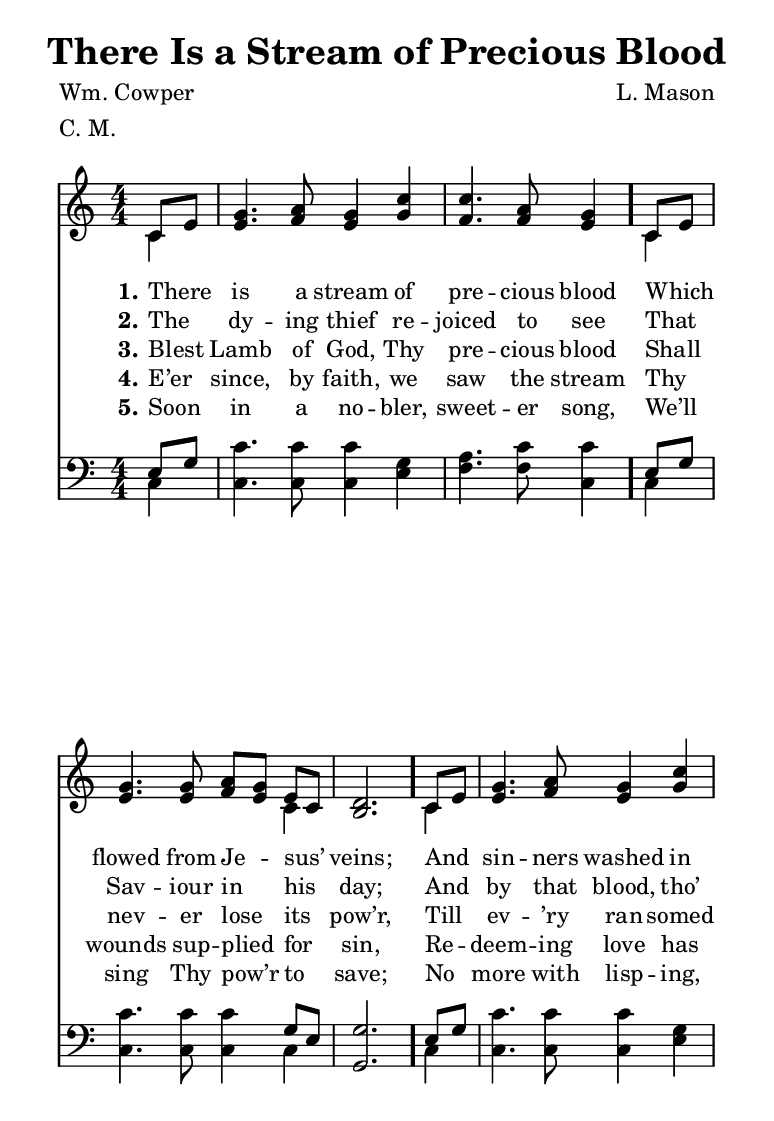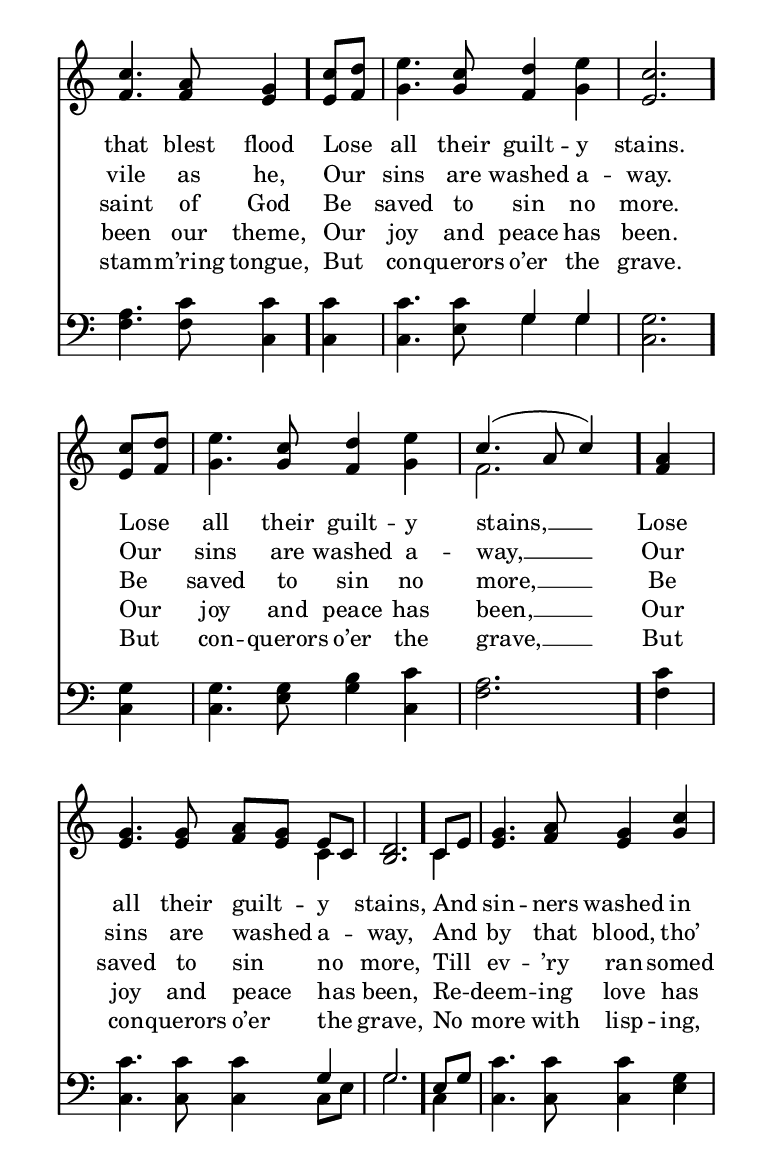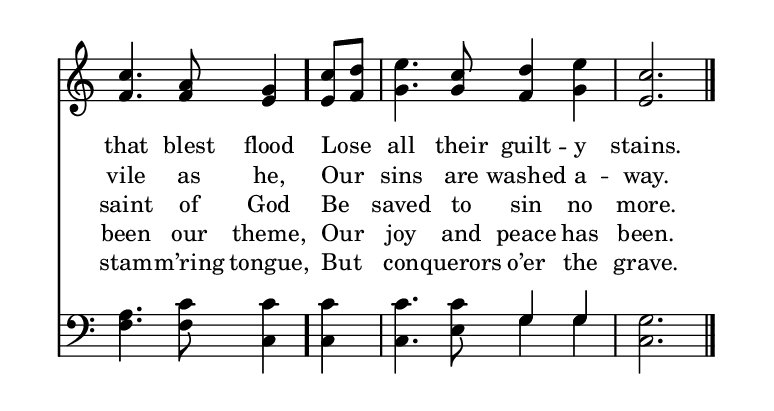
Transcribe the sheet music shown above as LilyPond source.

\include "common/global.ily"
\paper {
  \include "common/paper.ily"
}

\header{
  %gospel
  hymnnumber = "268"
  title = "There Is a Stream of Precious Blood"
  tunename = "Cowper"
  meter = "C. M."
  poet = "Wm. Cowper"
  composer = "L. Mason"
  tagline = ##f
}

global = {
  \include "common/overrides.ily"
  \override Staff.TimeSignature.style = #'numbered
  \time 4/4
  \override Score.MetronomeMark.transparent = ##t % hide all fermata changes too
  \tempo 4=80
  \key c \major
  \partial 4
  \autoBeamOff
}

notesSoprano = {
\global
\relative c' {

  c8[ e] | g4. a8 g4 c | c4. a8 g4
  c,8[ e] | g4. g8 a[ g] e[ c] | d2. \eogbreak
  c8[ e] | g4. a8 g4 c | c4. a8 g4
  c8[ d] | e4. c8 d4 e | c2. \eogbreak

  c8[ d] | e4. c8 d4 e | c4.( a8 c4)
  a4 | g4. g8 a8[ g] e[ c] | d2. \eogbreak
  c8[ e] | g4. a8 g4 c | c4. a8 g4
  c8[ d] | e4. c8 d4 e | c2. \eogbreak

  \bar "|."

}
}

notesAlto = {
\global
\relative e' {

  c4 | e4. f8 e4 g | f4. f8 e4
  c4 | e4. e8 f[ e] c4 | b2.
  c4 | e4. f8 e4 g | f4. f8 e4
  e8[ f] | g4. g8 f4 g | e2.

  e8[ f] | g4. g8 f4 g | f2.
  f4 | e4. e8 f8[ e] c4 | b2.
  c4 | e4. f8 e4 g | f4. f8 e4
  e8[ f] | g4. g8 f4 g | e2.

}
}

notesTenor = {
\global
\relative a {

  e8[ g] | c4. c8 c4 g | a4. c8 c4
  e,8[ g] | c4. c8 c4 g8[ e] | g2.
  e8[ g] | c4. c8 c4 g | a4. c8 c4
  c4 | c4. c8 g4 g | g2.

  g4 | g4. g8 b4 c | a2.
  c4 | c4. c8 c4 g | g2.
  e8[ g] | c4. c8 c4 g | a4. c8 c4
  c4 | c4. c8 g4 g | g2.

}
}

notesBass = {
\global
\relative f {

  c4 | c4. c8 c4 e4 | f4. f8 c4
  c4 | c4. c8 c4 c | g2.
  c4 | c4. c8 c4 e4 | f4. f8 c4
  c4 | c4. e8 g4 g | c,2.

  c4 | c4. e8 g4 c,4 | f2.
  f4 | c4. c8 c4 c8[ e] | g2.
  c,4 | c4. c8 c4 e4 | f4. f8 c4
  c4 | c4. e8 g4 g | c,2.

}
}

wordsA = \lyricmode {
\set stanza = "1."

There is a stream of pre -- cious blood \bar "."
Which flowed from Je -- sus’ veins; \bar "."
And sin -- ners washed in that blest flood \bar "."
Lose all their guilt -- y stains. \bar "."
Lose all their guilt -- y stains, __ \bar "."
Lose all their guilt -- y stains, \bar "."
And sin -- ners washed in that blest flood \bar "."
Lose all their guilt -- y stains. \bar "."

}

wordsB = \lyricmode {
\set stanza = "2."

The dy -- ing thief re -- joiced to see
That Sav -- iour in his day;
And by that blood, tho’ vile as he,
Our sins are washed a -- way.
Our sins are washed a -- way, __
Our sins are washed a -- way,
And by that blood, tho’ vile as he,
Our sins are washed a -- way.

}

wordsC = \lyricmode {
\set stanza = "3."

Blest Lamb of God, Thy pre -- cious blood
Shall nev -- er lose its pow’r,
Till ev -- ’ry ran -- somed saint of God
Be saved to sin no more.
Be saved to sin no more, __
Be saved to sin no more,
Till ev -- ’ry ran -- somed saint of God
Be saved to sin no more.

}

wordsD = \lyricmode {
\set stanza = "4."

E’er since, by faith, we saw the stream
Thy wounds sup -- plied for sin,
Re -- deem -- ing love has been our theme,
Our joy and peace has been.
Our joy and peace has been, __
Our joy and peace has been,
Re -- deem -- ing love has been our theme,
Our joy and peace has been.

}

wordsE = \lyricmode {
\set stanza = "5."

Soon in a no -- bler, sweet -- er song,
We’ll sing Thy pow’r to save;
No more with lisp -- ing, stam -- m’ring tongue,
But con -- querors o’er the grave.
But con -- querors o’er the grave, __
But con -- querors o’er the grave,
No more with lisp -- ing, stam -- m’ring tongue,
But con -- querors o’er the grave.

}

\score {
  \context ChoirStaff <<
    \context Staff = upper <<
      \set Staff.autoBeaming = ##f
      \set ChoirStaff.systemStartDelimiter = #'SystemStartBar
      \set ChoirStaff.printPartCombineTexts = ##f
      \partcombine #'(2 . 9) \notesSoprano \notesAlto
      \context NullVoice = sopranos { \voiceOne << \notesSoprano >> }
      \context NullVoice = altos { \voiceTwo << \notesAlto >> }
      \context Lyrics = one   \lyricsto sopranos \wordsA
      \context Lyrics = two   \lyricsto sopranos \wordsB
      \context Lyrics = three \lyricsto sopranos \wordsC
      \context Lyrics = four  \lyricsto sopranos \wordsD
      \context Lyrics = five  \lyricsto sopranos \wordsE
    >>
    \context Staff = men <<
      \set Staff.autoBeaming = ##f
      \clef bass
      \set ChoirStaff.printPartCombineTexts = ##f
      \partcombine #'(2 . 9) \notesTenor \notesBass
      \context NullVoice = tenors { \voiceOne << \notesTenor >> }
      \context NullVoice = basses { \voiceTwo << \notesBass >> }
    >>
  >>
  \layout {
    \include "common/layout.ily"
  }
  \midi{
    \include "common/midi.ily"
  }
}

\version "2.19.49"  % necessary for upgrading to future LilyPond versions.

% vi:set et ts=2 sw=2 ai nocindent syntax=lilypond:
